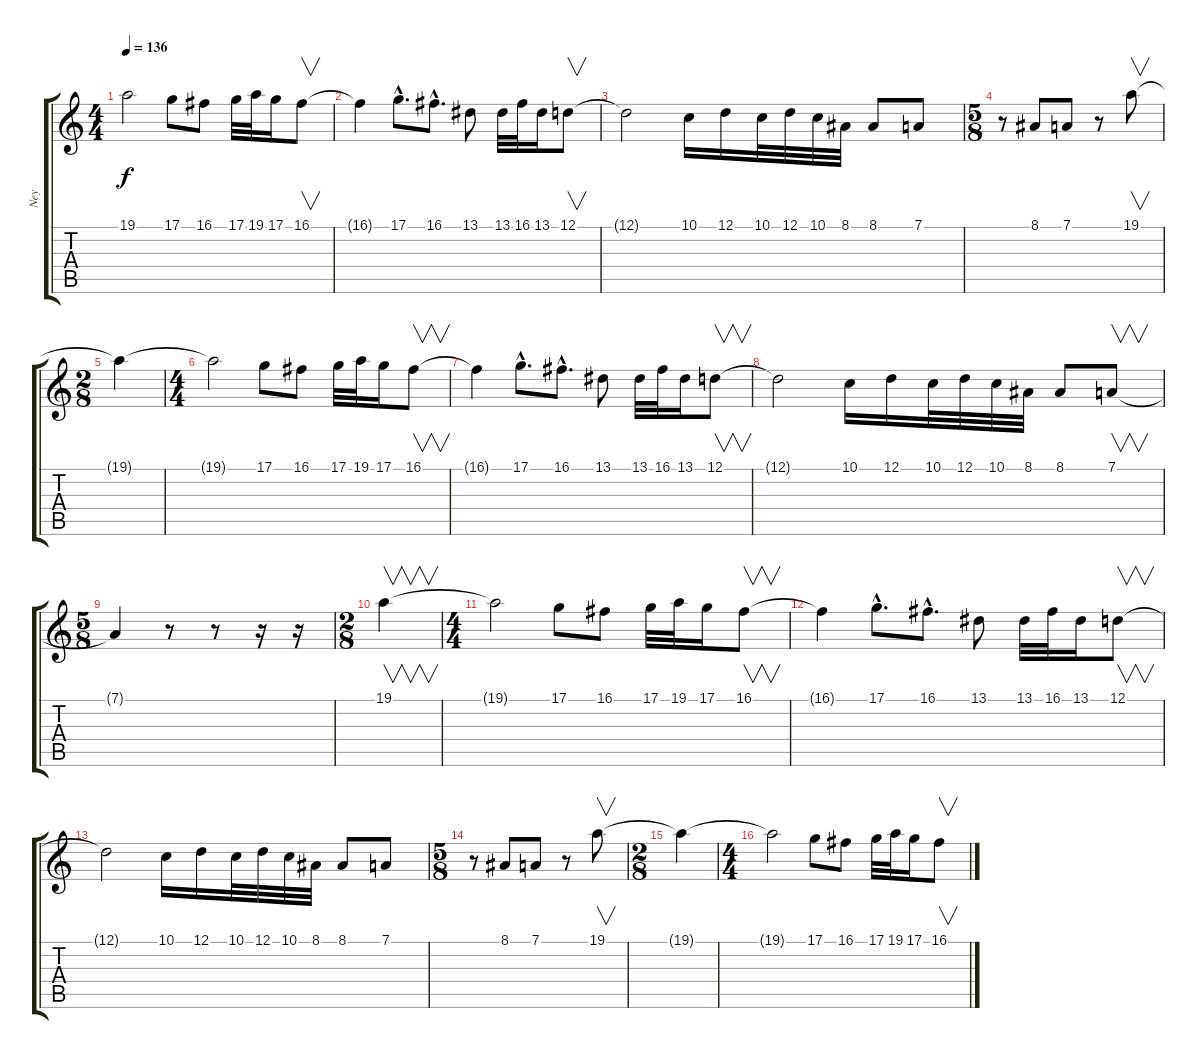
\track ("Ney" "Ney") {instrument synthvoice}
\staff {score tabs}
\tuning (D4 A3 F3 C3 G2 D2) {hide}
\ts (4 4)
\tempo 136
\clef g2
\ks c
19.1{t}.2{dy f} 17.1.8 16.1.8 17.1.32 19.1.32 17.1.16 16.1.8{v} |
16.1{t}.4 17.1{hac}.8{d} 16.1{hac}.8{d} 13.1.8 13.1.32 16.1.32 13.1.16 12.1.8{v} |
12.1{t}.2 10.1.16 12.1.16 10.1.32 12.1.32 10.1.32 8.1.32 8.1.8 7.1.8 |
\ts (5 8)
r.8 8.1.8 7.1.8 r.8 19.1.8{v} |
\ts (2 8)
19.1{t}.4 |
\ts (4 4)
19.1{t}.2 17.1.8 16.1.8 17.1.32 19.1.32 17.1.16 16.1.8{v} |
16.1{t}.4 17.1{hac}.8{d} 16.1{hac}.8{d} 13.1.8 13.1.32 16.1.32 13.1.16 12.1.8{v} |
12.1{t}.2 10.1.16 12.1.16 10.1.32 12.1.32 10.1.32 8.1.32 8.1.8 7.1.8{v} |
\ts (5 8)
7.1{t}.4 r.8 r.8 r.16 r.16 |
\ts (2 8)
19.1.4{v} |
\ts (4 4)
19.1{t}.2 17.1.8 16.1.8 17.1.32 19.1.32 17.1.16 16.1.8{v} |
16.1{t}.4 17.1{hac}.8{d} 16.1{hac}.8{d} 13.1.8 13.1.32 16.1.32 13.1.16 12.1.8{v} |
12.1{t}.2 10.1.16 12.1.16 10.1.32 12.1.32 10.1.32 8.1.32 8.1.8 7.1.8 |
\ts (5 8)
r.8 8.1.8 7.1.8 r.8 19.1.8{v} |
\ts (2 8)
19.1{t}.4 |
\ts (4 4)
19.1{t}.2 17.1.8 16.1.8 17.1.32 19.1.32 17.1.16 16.1.8{v}
